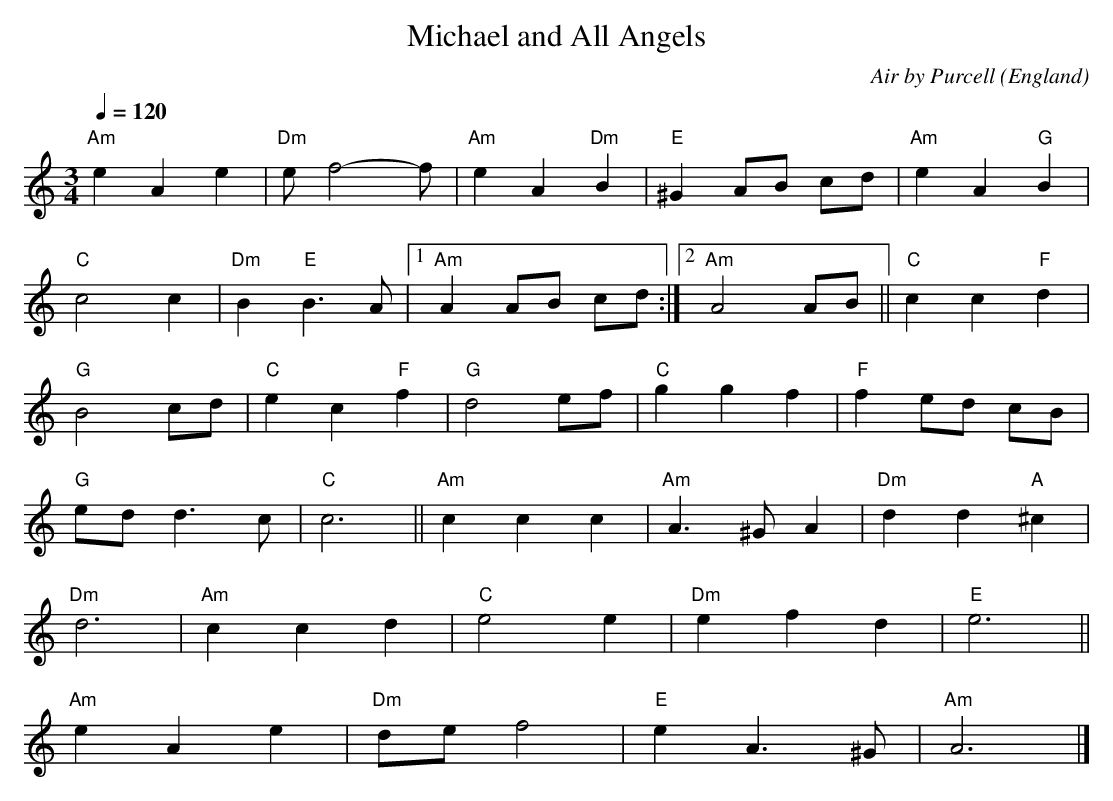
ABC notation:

X:1
T:Michael and All Angels
C:Air by Purcell
Q:1/4=120
O:England
M:3/4
L:1/8
K:C
"Am"e2 A2 e2 | "Dm"e f4--f| "Am"e2 A2 "Dm"B2 | "E"^G2 AB cd | "Am"e2 A2 "G"B2 |
"C"c4 c2 | "Dm"B2 "E"B3 A |1"Am"A2 AB cd :|2"Am"A4 AB || "C"c2 c2 "F"d2 |
"G"B4 cd | "C"e2 c2 "F"f2 | "G"d4 ef | "C"g2 g2 f2 | "F"f2 ed cB |
"G"ed d3 c | "C"c6 || "Am"c2 c2 c2 | "Am"A3 ^G A2 | "Dm"d2 d2 "A"^c2 |
"Dm"d6 |"Am" c2 c2 d2 |"C" e4 e2 | "Dm"e2 f2 d2 | "E"e6 ||
"Am"e2 A2 e2 |"Dm"de f4 |"E" e2 A3 ^G | "Am"A6 |]
